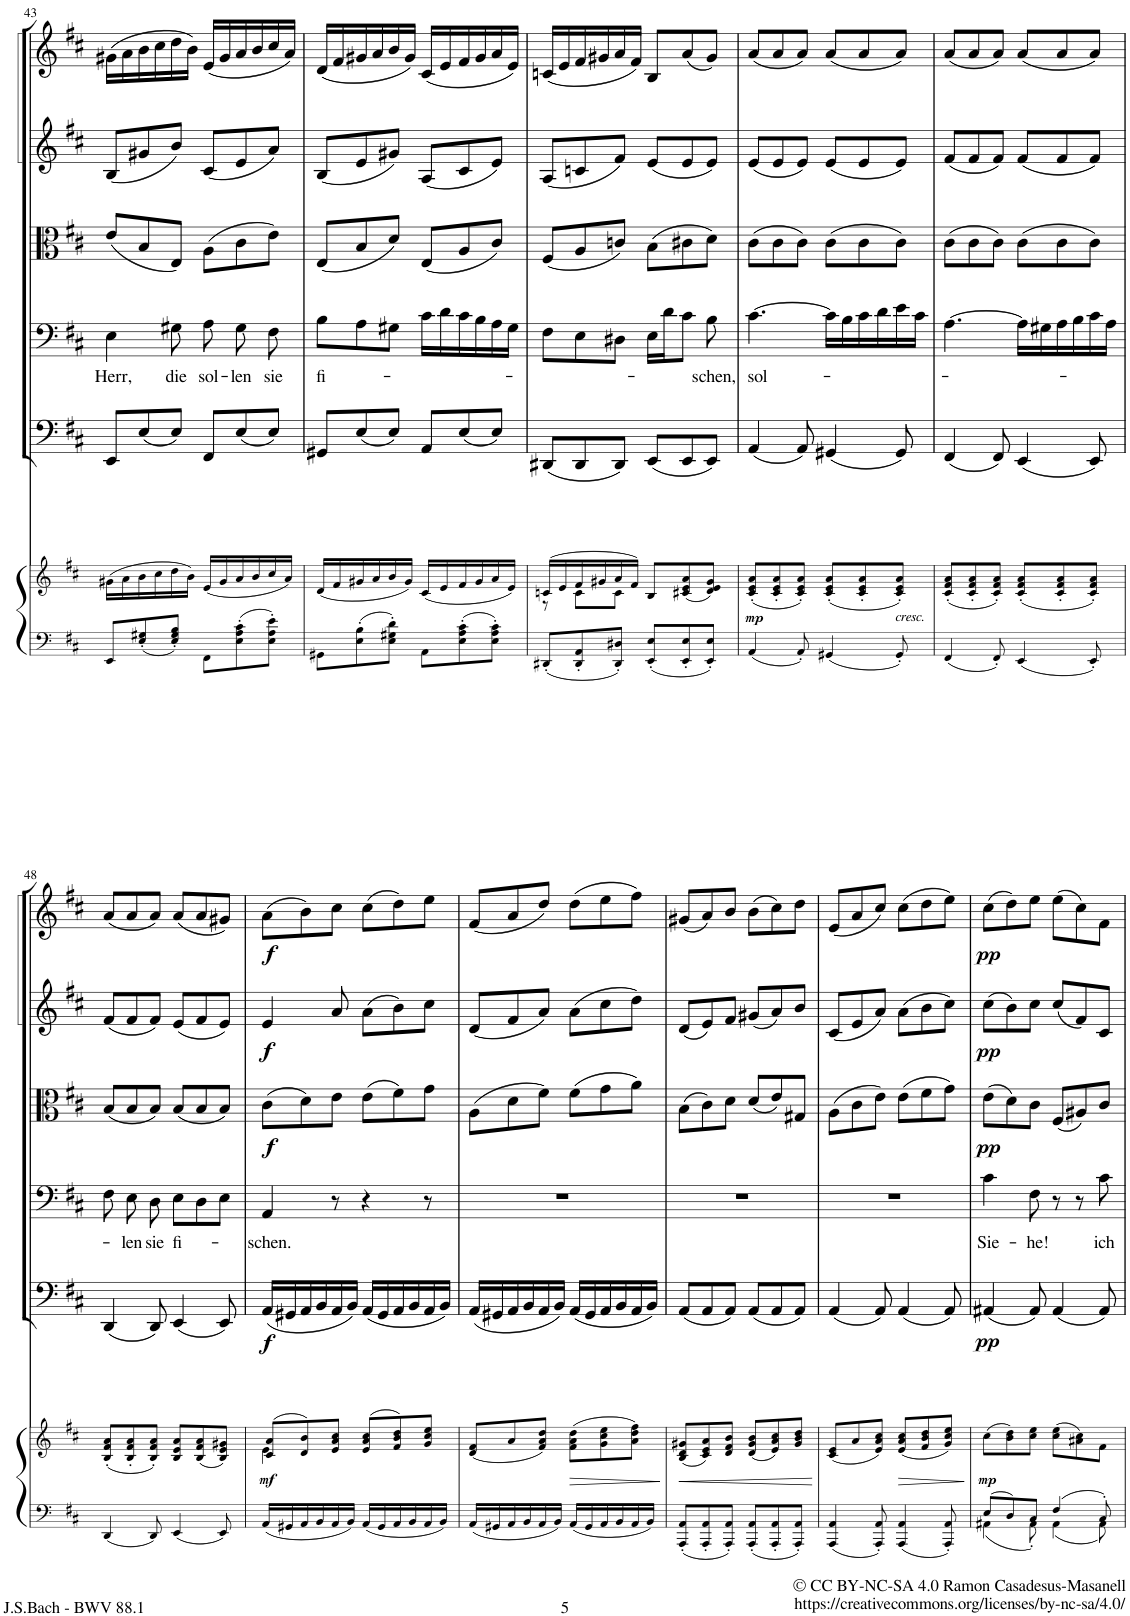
**kern	**kern	**dynam	**kern	**dynam	**kern	**text	**kern	**dynam	**kern	**dynam	**kern	**dynam
*part6	*part6	*part6	*part5	*part5	*part4	*part4	*part3	*part3	*part2	*part2	*part1	*part1
*staff7	*staff6	*staff6/7	*staff5	*staff5	*staff4	*staff4	*staff3	*staff3	*staff2	*staff2	*staff1	*staff1
*I"Piano reduction	*	*	*I"Continuo	*	*I"Basso	*	*I"Thaile Viola	*	*I"Oboe d'amore II Violino II	*	*I"Oboe d'amore I Violino I	*
*I'Pno	*	*	*	*	*	*	*	*	*	*	*	*
!!LO:PB:g=z
*clefF4	*clefG2	*	*clefF4	*	*clefF4	*	*clefC3	*	*clefG2	*	*clefG2	*
*k[f#c#]	*k[f#c#]	*	*k[f#c#]	*	*k[f#c#]	*	*k[f#c#]	*	*k[f#c#]	*	*k[f#c#]	*
*M6/8	*M6/8	*	*M6/8	*	*M6/8	*	*M6/8	*	*M6/8	*	*M6/8	*
=43	=43	=43	=43	=43	=43	=43	=43	=43	=43	=43	=43	=43
!	!	!	!	!	!	!LO:LY:b	!	!	!	!	!	!
8EE/L	(16g#X\LL	.	8EE/L	.	4E\	Herr,	(8e/L	.	(8B/L	.	(16g#X\LL	.
.	16a\	.	.	.	.	.	.	.	.	.	16a\	.
8E/' 8G#X/'	16b\	.	(8E/	.	.	.	8B/	.	8g#X/	.	16b\	.
.	16cc#\	.	.	.	.	.	.	.	.	.	16cc#\	.
!	!	!	!	!	!	!LO:LY:b	!	!	!	!	!	!
8E/' 8G#/' 8B/'J	16dd\	.	8E/J)	.	8G#X\	die	8E/J)	.	8b/J)	.	16dd\	.
.	16b\JJ)	.	.	.	.	.	.	.	.	.	16b\JJ)	.
!	!	!	!	!	!	!LO:LY:b	!	!	!	!	!	!
8FF#\L	(16e/LL	.	8FF#/L	.	8A\	sol-	(8A\L	.	(8c#/L	.	(16e/LL	.
.	16g#/	.	.	.	.	.	.	.	.	.	16g#/	.
!	!	!	!	!	!	!LO:LY:b	!	!	!	!	!	!
8E\' 8A\' 8c#\'	16a/	.	(8E/	.	8G#\	-len	8c#\	.	8e/	.	16a/	.
.	16b/	.	.	.	.	.	.	.	.	.	16b/	.
!	!	!	!	!	!	!LO:LY:b	!	!	!	!	!	!
8E\' 8A\' 8e\'J	16cc#/	.	8E/J)	.	8F#\	sie	8e\J)	.	8a/J)	.	16cc#/	.
.	16a/JJ)	.	.	.	.	.	.	.	.	.	16a/JJ)	.
=44	=44	=44	=44	=44	=44	=44	=44	=44	=44	=44	=44	=44
!	!	!	!	!	!	!LO:LY:b	!	!	!	!	!	!
8GG#X\L	(16d/LL	.	8GG#X/L	.	8B\L	fi-	(8E/L	.	(8B/L	.	(16d/LL	.
.	16f#/	.	.	.	.	.	.	.	.	.	16f#/	.
8E\' 8B\'	16g#X/	.	(8E/	.	8A\	.	8B/	.	8e/	.	16g#X/	.
.	16a/	.	.	.	.	.	.	.	.	.	16a/	.
8E\' 8G#X\' 8d\'J	16b/	.	8E/J)	.	8G#X\J	.	8d/J)	.	8g#X/J)	.	16b/	.
.	16g#/JJ)	.	.	.	.	.	.	.	.	.	16g#/JJ)	.
8AA\L	(16c#/LL	.	8AA/L	.	16c#\LL	.	(8E/L	.	(8A/L	.	(16c#/LL	.
.	16e/	.	.	.	16d\	.	.	.	.	.	16e/	.
8E\' 8A\' 8c#\'	16f#/	.	(8E/	.	16c#\	.	8A/	.	8c#/	.	16f#/	.
.	16g#/	.	.	.	16B\	.	.	.	.	.	16g#/	.
8E\' 8A\' 8c#\'J	16a/	.	8E/J)	.	16A\	.	8c#/J)	.	8e/J)	.	16a/	.
.	16e/JJ)	.	.	.	16G#\JJ	.	.	.	.	.	16e/JJ)	.
=45	=45	=45	=45	=45	=45	=45	=45	=45	=45	=45	=45	=45
*	*^	*	*	*	*	*	*	*	*	*	*	*
8DD#X'/L	(16cn/LL	8r	.	(8DD#X/L	.	8F#\L	.	(8F#/L	.	(8A/L	.	(16cn/LL	.
.	16e/	.	.	.	.	.	.	.	.	.	.	16e/	.
8DD#/' 8AA/'	16f#/	8c\L	.	8DD#/	.	8E\	.	8A/	.	8cn/	.	16f#/	.
.	16g#X/	.	.	.	.	.	.	.	.	.	.	16g#X/	.
8DD#/' 8D#X/'J	16a/	8c\J	.	8DD#/J)	.	8D#X\J	.	8cn/J)	.	8f#/J)	.	16a/	.
.	16f#/JJ)	.	.	.	.	.	.	.	.	.	.	16f#/JJ)	.
8EE/' 8E/'L	8B/L	4.ryy	.	(8EE/L	.	16E\LL	.	(8B\L	.	(8e/L	.	8B/L	.
.	.	.	.	.	.	16d\J	.	.	.	.	.	.	.
8EE/' 8E/'	(8c#X/ 8e/ 8a/	.	.	8EE/	.	8c#\J	.	8c#X\	.	8e/	.	(8a/	.
!	!	!	!	!	!	!	!LO:LY:b	!	!	!	!	!	!
8EE/' 8E/'J	8d/ 8e/ 8g#/J)	.	.	8EE/J)	.	8B\	schen,	8d\J)	.	8e/J)	.	8g#/J)	.
*	*v	*v	*	*	*	*	*	*	*	*	*	*	*
=46	=46	=46	=46	=46	=46	=46	=46	=46	=46	=46	=46	=46
!	!	!LO:DY:b	!	!	!	!LO:LY:b	!	!	!	!	!	!
4AA/	(8c#/' 8e/' 8a/'L	mp	(4AA/	.	[4.c#\	sol-	(8c#\L	.	(8e/L	.	(8a/L	.
.	8c#/' 8e/' 8a/'	.	.	.	.	.	8c#\	.	8e/	.	8a/	.
8AA'/	8c#/' 8e/' 8a/'J)	.	8AA/)	.	.	.	8c#\J)	.	8e/J)	.	8a/J)	.
4GG#X/	(8c#/' 8e/' 8a/'L	.	(4GG#X/	.	16c#\LL]	.	(8c#\L	.	(8e/L	.	(8a/L	.
.	.	.	.	.	16B\	.	.	.	.	.	.	.
.	8c#/' 8e/' 8a/'	.	.	.	16c#\	.	8c#\	.	8e/	.	8a/	.
.	.	.	.	.	16d\	.	.	.	.	.	.	.
!	!LO:TX:b:i:t=cresc.	!	!	!	!	!	!	!	!	!	!	!
8GG#'/	8c#/' 8e/' 8a/'J)	.	8GG#/)	.	16e\	.	8c#\J)	.	8e/J)	.	8a/J)	.
.	.	.	.	.	16c#\JJ	.	.	.	.	.	.	.
=47	=47	=47	=47	=47	=47	=47	=47	=47	=47	=47	=47	=47
4FF#/	(8c#/' 8f#/' 8a/'L	.	(4FF#/	.	[4.A\	.	(8c#\L	.	(8f#/L	.	(8a/L	.
.	8c#/' 8f#/' 8a/'	.	.	.	.	.	8c#\	.	8f#/	.	8a/	.
8FF#'/	8c#/' 8f#/' 8a/'J)	.	8FF#/)	.	.	.	8c#\J)	.	8f#/J)	.	8a/J)	.
4EE/	(8c#/' 8f#/' 8a/'L	.	(4EE/	.	16A\LL]	.	(8c#\L	.	(8f#/L	.	(8a/L	.
.	.	.	.	.	16G#X\	.	.	.	.	.	.	.
.	8c#/' 8f#/' 8a/'	.	.	.	16A\	.	8c#\	.	8f#/	.	8a/	.
.	.	.	.	.	16B\	.	.	.	.	.	.	.
8EE'/	8c#/' 8f#/' 8a/'J)	.	8EE/)	.	16c#\	.	8c#\J)	.	8f#/J)	.	8a/J)	.
.	.	.	.	.	16A\JJ	.	.	.	.	.	.	.
!!LO:LB:g=z
=48	=48	=48	=48	=48	=48	=48	=48	=48	=48	=48	=48	=48
4DD/	(8B/' 8f#/' 8a/'L	.	(4DD/	.	8F#\	.	(8B/L	.	(8f#/L	.	(8a/L	.
!	!	!	!	!	!	!LO:LY:b	!	!	!	!	!	!
.	8B/' 8f#/' 8a/'	.	.	.	8E\	-len	8B/	.	8f#/	.	8a/	.
!	!	!	!	!	!	!LO:LY:b	!	!	!	!	!	!
8DD/	8B/' 8f#/' 8a/'J)	.	8DD/)	.	8D\	sie	8B/J)	.	8f#/J)	.	8a/J)	.
!	!	!	!	!	!	!LO:LY:b	!	!	!	!	!	!
4EE/	8B/ 8e/ 8a/L	.	(4EE/	.	8E\L	fi-	(8B/L	.	(8e/L	.	(8a/L	.
.	(8B/ 8f#/ 8a/	.	.	.	8D\	.	8B/	.	8f#/	.	8a/	.
8EE/	8B/ 8e/ 8g#X/J)	.	8EE/)	.	8E\J	.	8B/J)	.	8e/J)	.	8g#X/J)	.
=49	=49	=49	=49	=49	=49	=49	=49	=49	=49	=49	=49	=49
*	*^	*	*	*	*	*	*	*	*	*	*	*
!	!	!	!LO:DY:b	!	!LO:DY:b	!	!LO:LY:b	!	!LO:DY:b	!	!LO:DY:b	!	!LO:DY:b
16AA/LL	(8c#/ 8a/L	4e\	mf	(16AA/LL	f	4AA/	-schen.	(8c#\L	f	4e/	f	(8a\L	f
16GG#X/	.	.	.	16GG#X/	.	.	.	.	.	.	.	.	.
16AA/	8d/ 8b/)	.	.	16AA/	.	.	.	8d\)	.	.	.	8b\)	.
16BB/	.	.	.	16BB/	.	.	.	.	.	.	.	.	.
16AA/	8e/ 8a/ 8cc#/J	8ryy	.	16AA/	.	8r	.	8e\J	.	8a/	.	8cc#\J	.
16BB/JJ	.	.	.	16BB/JJ)	.	.	.	.	.	.	.	.	.
16AA/LL	(>8e/ 8a/ 8cc#/L	4.ryy	.	(16AA/LL	.	4r	.	(8e\L	.	(8a\L	.	(8cc#\L	.
16GG#/	.	.	.	16GG#/	.	.	.	.	.	.	.	.	.
16AA/	8f#/ 8b/ 8dd/)	.	.	16AA/	.	.	.	8f#\)	.	8b\)	.	8dd\)	.
16BB/	.	.	.	16BB/	.	.	.	.	.	.	.	.	.
16AA/	8g/ 8cc#/ 8ee/J	.	.	16AA/	.	8r	.	8g\J	.	8cc#\J	.	8ee\J	.
16BB/JJ	.	.	.	16BB/JJ)	.	.	.	.	.	.	.	.	.
*	*v	*v	*	*	*	*	*	*	*	*	*	*	*
=50	=50	=50	=50	=50	=50	=50	=50	=50	=50	=50	=50	=50
16AA/LL	(8d/ 8f#/L	.	(16AA/LL	.	2.r	.	(8A\L	.	(8d/L	.	(8f#/L	.
16GG#X/	.	.	16GG#X/	.	.	.	.	.	.	.	.	.
16AA/	8a/	.	16AA/	.	.	.	8d\	.	8f#/	.	8a/	.
16BB/	.	.	16BB/	.	.	.	.	.	.	.	.	.
16AA/	8f#/ 8a/ 8dd/J)	.	16AA/	.	.	.	8f#\J)	.	8a/J)	.	8dd/J)	.
16BB/JJ	.	.	16BB/JJ)	.	.	.	.	.	.	.	.	.
!	!	!LO:HP:b	!	!	!	!	!	!	!	!	!	!
16AA/LL	(8f#\ 8a\ 8dd\L	>	(16AA/LL	.	.	.	(8f#\L	.	(8a\L	.	(8dd\L	.
16GG#/	.	.	16GG#/	.	.	.	.	.	.	.	.	.
16AA/	8g\ 8cc#\ 8ee\	.	16AA/	.	.	.	8g\	.	8cc#\	.	8ee\	.
16BB/	.	.	16BB/	.	.	.	.	.	.	.	.	.
16AA/	8a\ 8dd\ 8ff#\J)	.	16AA/	.	.	.	8a\J)	.	8dd\J)	.	8ff#\J)	.
16BB/JJ	.	.	16BB/JJ)	.	.	.	.	.	.	.	.	.
.	.	]	.	.	.	.	.	.	.	.	.	.
=51	=51	=51	=51	=51	=51	=51	=51	=51	=51	=51	=51	=51
!	!	!LO:HP:b	!	!	!	!	!	!	!	!	!	!
8AAA/' 8AA/'L	(8B/ 8d/ 8g#X/L	<	(8AA/L	.	2.r	.	(8B\L	.	(8d/L	.	(8g#X/L	.
8AAA/' 8AA/'	8c#/ 8e/ 8a/)	.	8AA/	.	.	.	8c#\)	.	8e/)	.	8a/)	.
8AAA/' 8AA/'J	8d/ 8f#/ 8b/J	.	8AA/J)	.	.	.	8d\J	.	8f#/J	.	8b/J	.
8AAA/' 8AA/'L	(8d/ 8g#/ 8b/L	.	(8AA/L	.	.	.	(8d/L	.	(8g#X/L	.	(8b\L	.
8AAA/' 8AA/'	8e/ 8a/ 8cc#/)	.	8AA/	.	.	.	8e/)	.	8a/)	.	8cc#\)	.
8AAA/' 8AA/'J	8g#/ 8b/ 8dd/J	.	8AA/J)	.	.	.	8G#X/J	.	8b/J	.	8dd\J	.
.	.	[	.	.	.	.	.	.	.	.	.	.
=52	=52	=52	=52	=52	=52	=52	=52	=52	=52	=52	=52	=52
4AAA/ 4AA/	(8c#/ 8e/L	.	(4AA/	.	2.r	.	(8A\L	.	(8c#/L	.	(8e/L	.
.	8a/	.	.	.	.	.	8c#\	.	8e/	.	8a/	.
8AAA/' 8AA/'	8e/ 8a/ 8cc#/J)	.	8AA/)	.	.	.	8e\J)	.	8a/J)	.	8cc#/J)	.
!	!	!LO:HP:b	!	!	!	!	!	!	!	!	!	!
4AAA/ 4AA/	(8e/ 8a/ 8cc#/L	>	(4AA/	.	.	.	(8e\L	.	(8a\L	.	(8cc#\L	.
.	8f#/ 8b/ 8dd/	.	.	.	.	.	8f#\	.	8b\	.	8dd\	.
8AAA/' 8AA/'	8g/ 8cc#/ 8ee/J)	.	8AA/)	.	.	.	8g\J)	.	8cc#\J)	.	8ee\J)	.
.	.	]	.	.	.	.	.	.	.	.	.	.
=53	=53	=53	=53	=53	=53	=53	=53	=53	=53	=53	=53	=53
*^	*	*	*	*	*	*	*	*	*	*	*	*
!	!	!	!LO:DY:b	!	!LO:DY:b	!	!LO:LY:b	!	!LO:DY:b	!	!LO:DY:b	!	!LO:DY:b
8E/L	4AA#X\	(8cc#\L	mp	(4AA#X/	pp	4c#\	Sie-	(8e\L	pp	(8cc#\L	pp	(8cc#\L	pp
8D/	.	8b\ 8dd\)	.	.	.	.	.	8d\)	.	8b\)	.	8dd\)	.
!	!	!	!	!	!	!	!LO:LY:b	!	!	!	!	!	!
8C#/J	8AA#'\	8cc#\ 8ee\J	.	8AA#/)	.	8F#\	-he!	8c#\J	.	8cc#\J	.	8ee\J	.
4F#/	4AA#\	(8cc#\ 8ee\L	.	(4AA#/	.	8r	.	(8F#/L	.	(8cc#/L	.	(8ee\L	.
.	.	8a#X\ 8cc#\)	.	.	.	8r	.	8A#X/)	.	8f#/)	.	8cc#\)	.
!	!	!	!	!	!	!	!LO:LY:b	!	!	!	!	!	!
8C#'/	8AA#\	8f#\J	.	8AA#/)	.	8c#\	ich	8c#/J	.	8c#/J	.	8f#\J	.
*v	*v	*	*	*	*	*	*	*	*	*	*	*	*
=	=	=	=	=	=	=	=	=	=	=	=	=
*-	*-	*-	*-	*-	*-	*-	*-	*-	*-	*-	*-	*-
